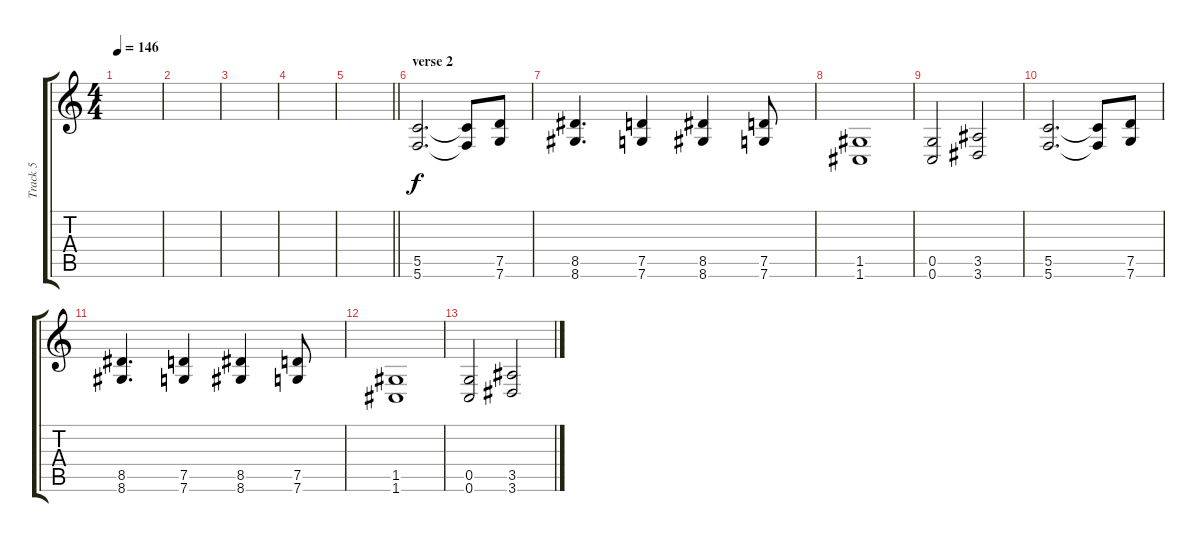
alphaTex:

\track ("Track 5" "Track 5") {instrument distortionguitar bank 255}
\staff {score tabs}
\tuning (D4 A3 F3 C3 G2 C2) {hide}
\ts (4 4)
\tempo 146
\clef g2
\ks c
|
|
|
|
\barLineRight lightlight
|
\section ("" "verse 2")
(5.5 5.6).2{d} (5.5{t} 5.6{t}).8 (7.5 7.6).8 |
(8.5 8.6).4{d} (7.5 7.6).4 (8.5 8.6).4 (7.5 7.6).8 |
(1.5 1.6).1 |
(0.5 0.6).2 (3.5 3.6).2 |
(5.5 5.6).2{d} (5.5{t} 5.6{t}).8 (7.5 7.6).8 |
(8.5 8.6).4{d} (7.5 7.6).4 (8.5 8.6).4 (7.5 7.6).8 |
(1.5 1.6).1 |
(0.5 0.6).2 (3.5 3.6).2
